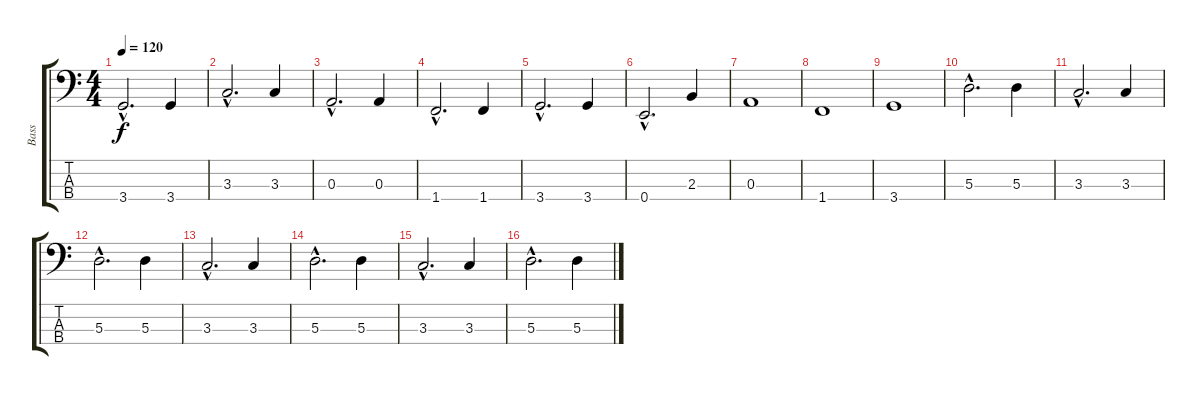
\track ("Bass" "Bass") {instrument electricbasspick}
\staff {score tabs}
\tuning (G2 D2 A1 E1) {hide}
\ts (4 4)
\tempo 120
\clef f4
\ks c
3.4{hac}.2{d dy f} 3.4.4 |
3.3{hac}.2{d} 3.3.4 |
0.3{hac}.2{d} 0.3.4 |
1.4{hac}.2{d} 1.4.4 |
3.4{hac}.2{d} 3.4.4 |
0.4{hac}.2{d} 2.3.4 |
0.3.1 |
1.4.1 |
3.4.1 |
5.3{hac}.2{d} 5.3.4 |
3.3{hac}.2{d} 3.3.4 |
5.3{hac}.2{d} 5.3.4 |
3.3{hac}.2{d} 3.3.4 |
5.3{hac}.2{d} 5.3.4 |
3.3{hac}.2{d} 3.3.4 |
5.3{hac}.2{d} 5.3.4
